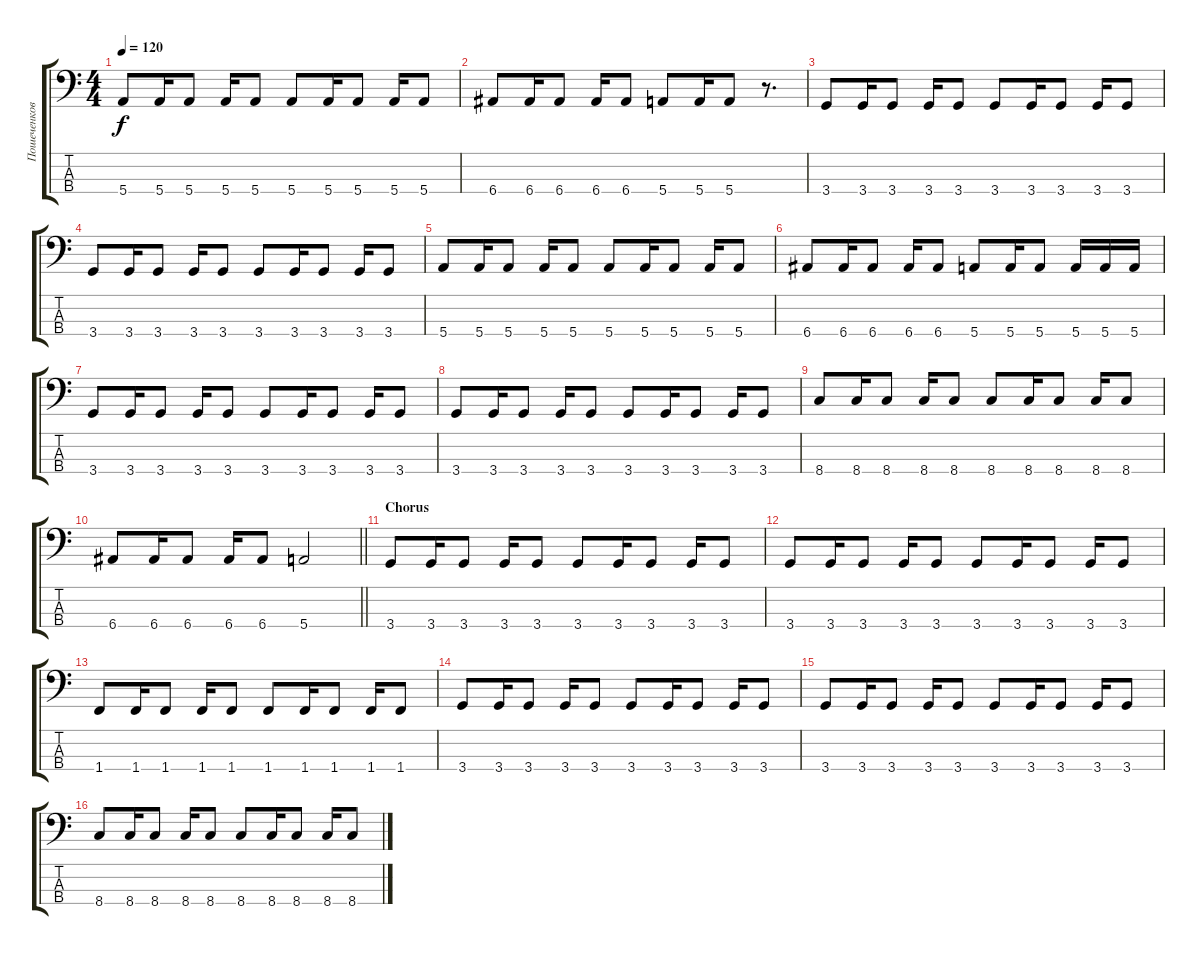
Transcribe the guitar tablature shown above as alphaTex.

\track ("Пошеченков Роман ( Бас гитара )" "Пошеченков") {instrument electricbassfinger}
\staff {score tabs}
\tuning (G2 D2 A1 E1) {hide}
\ts (4 4)
\tempo 120
\clef f4
\ks c
5.4.8{dy f} 5.4.16 5.4.8 5.4.16 5.4.8 5.4.8 5.4.16 5.4.8 5.4.16 5.4.8 |
6.4.8 6.4.16 6.4.8 6.4.16 6.4.8 5.4.8 5.4.16 5.4.8 r.8{d} |
3.4.8 3.4.16 3.4.8 3.4.16 3.4.8 3.4.8 3.4.16 3.4.8 3.4.16 3.4.8 |
3.4.8 3.4.16 3.4.8 3.4.16 3.4.8 3.4.8 3.4.16 3.4.8 3.4.16 3.4.8 |
5.4.8 5.4.16 5.4.8 5.4.16 5.4.8 5.4.8 5.4.16 5.4.8 5.4.16 5.4.8 |
6.4.8 6.4.16 6.4.8 6.4.16 6.4.8 5.4.8 5.4.16 5.4.8 5.4.16 5.4.16 5.4.16 |
3.4.8 3.4.16 3.4.8 3.4.16 3.4.8 3.4.8 3.4.16 3.4.8 3.4.16 3.4.8 |
3.4.8 3.4.16 3.4.8 3.4.16 3.4.8 3.4.8 3.4.16 3.4.8 3.4.16 3.4.8 |
8.4.8 8.4.16 8.4.8 8.4.16 8.4.8 8.4.8 8.4.16 8.4.8 8.4.16 8.4.8 |
\barLineRight lightlight
6.4.8 6.4.16 6.4.8 6.4.16 6.4.8 5.4.2 |
\section ("" "Chorus")
3.4.8 3.4.16 3.4.8 3.4.16 3.4.8 3.4.8 3.4.16 3.4.8 3.4.16 3.4.8 |
3.4.8 3.4.16 3.4.8 3.4.16 3.4.8 3.4.8 3.4.16 3.4.8 3.4.16 3.4.8 |
1.4.8 1.4.16 1.4.8 1.4.16 1.4.8 1.4.8 1.4.16 1.4.8 1.4.16 1.4.8 |
3.4.8 3.4.16 3.4.8 3.4.16 3.4.8 3.4.8 3.4.16 3.4.8 3.4.16 3.4.8 |
3.4.8 3.4.16 3.4.8 3.4.16 3.4.8 3.4.8 3.4.16 3.4.8 3.4.16 3.4.8 |
8.4.8 8.4.16 8.4.8 8.4.16 8.4.8 8.4.8 8.4.16 8.4.8 8.4.16 8.4.8
